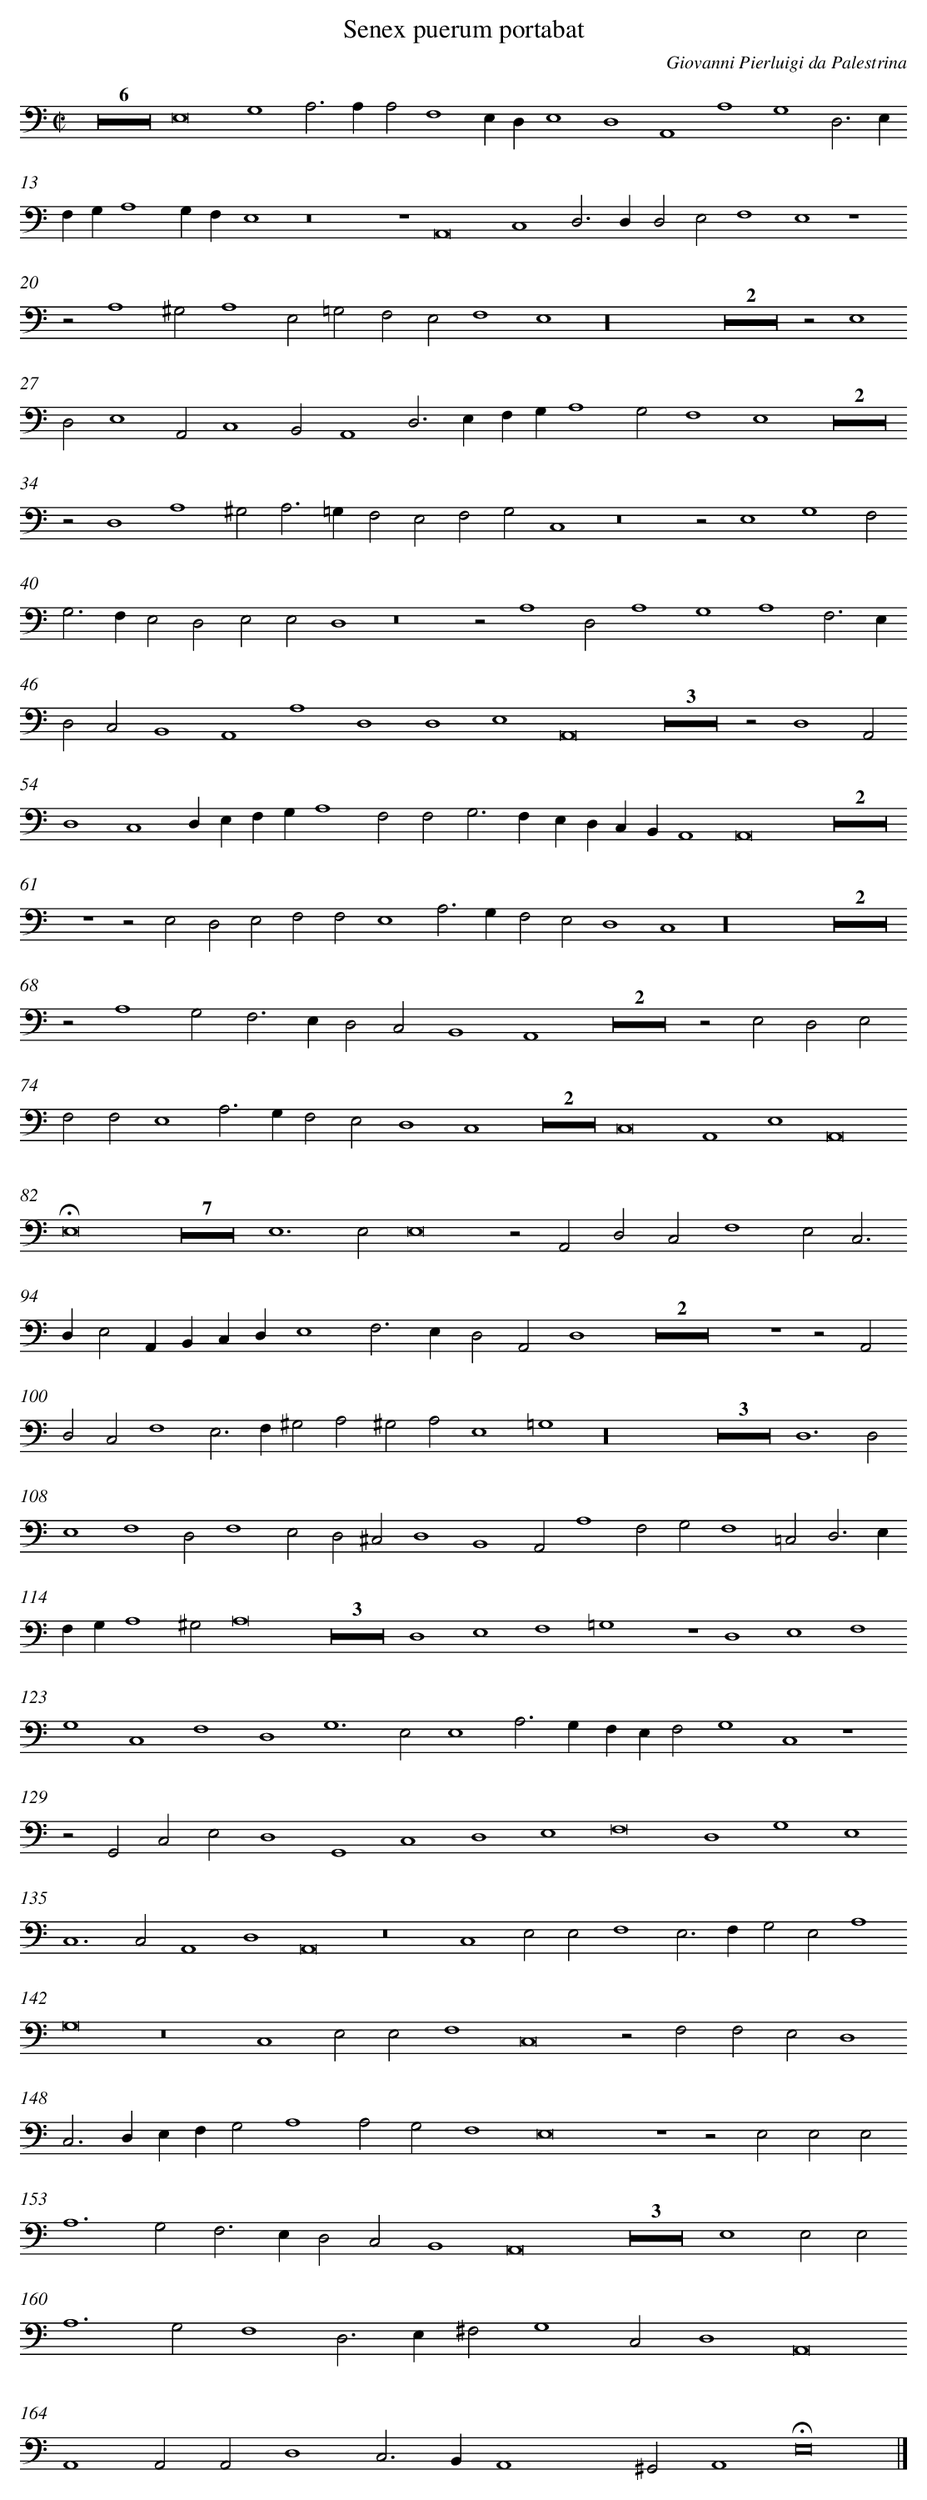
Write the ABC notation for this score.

X:1
T: Senex puerum portabat
C: Giovanni Pierluigi da Palestrina
L: 1/4
M: C|
K: C clef=bass
Z6 [|]
E,8 [|]
G,4A,3A, [|]
A,2F,4E,D, [|]
E,4D,4 [|]
A,,4A,4 [|]
G,4D,3E, [|]
F,G,A,4G,F, [|]
E,4z8 [|]
z4 [|]
A,,8 [|]
C,4D,3D, [|]
D,2E,2F,4 [|]
E,4z4 [|]
z2A,4^G,2 [|]
A,4E,2=G,2 [|]
F,2E,2F,4 [|]
E,4z16 [|]
Z2 [|]
z2E,4 [|]
D,2E,4 [|]
A,,2C,4B,,2 [|]
A,,4D,3E, [|]
F,G,A,4G,2 [|]
F,4E,4 [|]
Z2 [|]
z2D,4A,4 [|]
^G,2A,3=G, [|]
F,2E,2F,2G,2 [|]
C,4z8 [|]
z2E,4 [|]
G,4F,2 [|]
G,2>F,2E,2D,2 [|]
E,2E,2D,4 [|]
z8 [|]
z2A,4D,2 [|]
A,4G,4 [|]
A,4F,3E, [|]
D,2C,2B,,4 [|]
A,,4A,4 [|]
D,4D,4 [|]
E,4A,,8 [|]
Z3 [|]
z2D,4A,,2 [|]
D,4C,4 [|]
D,E,F,G,A,4 [|]
F,2F,2G,3F, [|]
E,D,C,B,,A,,4 [|]
A,,8 [|]
Z2 [|]
z4z2E,2 [|]
D,2E,2F,2F,2 [|]
E,4A,3G, [|]
F,2E,2D,4 [|]
C,4z16 [|]
Z2 [|]
z2A,4G,2 [|]
F,2>E,2D,2C,2 [|]
B,,4A,,4 [|]
Z2 [|]
z2E,2D,2E,2 [|]
F,2F,2E,4 [|]
A,2>G,2F,2E,2 [|]
D,4C,4 [|]
Z2 [|]
C,8 [|]
A,,4E,4 [|]
A,,8 [|]
!fermata!E,8 [|]
Z7 [|]
E,6E,2 [|]
E,8 [|]
z2A,,2D,2C,2 [|]
F,4E,2C,3 [|]
D,E,2A,,B,,C,D, [|]
E,4F,3E, [|]
D,2A,,2D,4 [|]
Z2 [|]
z4z2A,,2 [|]
D,2C,2F,4 [|]
E,2>F,2^G,2A,2 [|]
^G,2A,2E,4 [|]
=G,4z16 [|]
Z3 [|]
D,6D,2 [|]
E,4F,4 [|]
D,2F,4E,2 [|]
D,2^C,2D,4 [|]
B,,4A,,2A,4 [|]
F,2G,2F,4 [|]
=C,2D,3E, [|]
F,G,A,4^G,2 [|]
A,8 [|]
Z3 [|]
D,4E,4 [|]
F,4=G,4 [|]
z4D,4 [|]
E,4F,4 [|]
G,4C,4 [|]
F,4D,4 [|]
G,6E,2 [|]
E,4A,3G, [|]
F,E,F,2G,4 [|]
C,4z4 [|]
z2G,,2C,2E,2 [|]
D,4G,,4 [|]
C,4D,4 [|]
E,4F,8 [|]
D,4 [|]
G,4E,4 [|]
C,6C,2 [|]
A,,4D,4 [|]
A,,8 [|]
z8 [|]
C,4E,2E,2 [|]
F,4E,3F, [|]
G,2E,2A,4 [|]
G,8 [|]
z8 [|]
C,4E,2E,2 [|]
F,4C,8 [|]
z2F,2 [|]
F,2E,2D,4 [|]
C,2>D,2E,F,G,2 [|]
A,4A,2G,2 [|]
F,4E,8 [|]
z4 [|]
z2E,2E,2E,2 [|]
A,6G,2 [|]
F,2>E,2D,2C,2 [|]
B,,4A,,8 [|]
Z3 [|]
E,4E,2E,2 [|]
A,6G,2 [|]
F,4D,3E, [|]
^F,2G,4C,2 [|]
D,4A,,8 [|]
A,,4 [|]
A,,2A,,2D,4 [|]
C,2>B,,2A,,4 [|]
x2^G,,2A,,4 [|]
!fermata!E,8 |]
